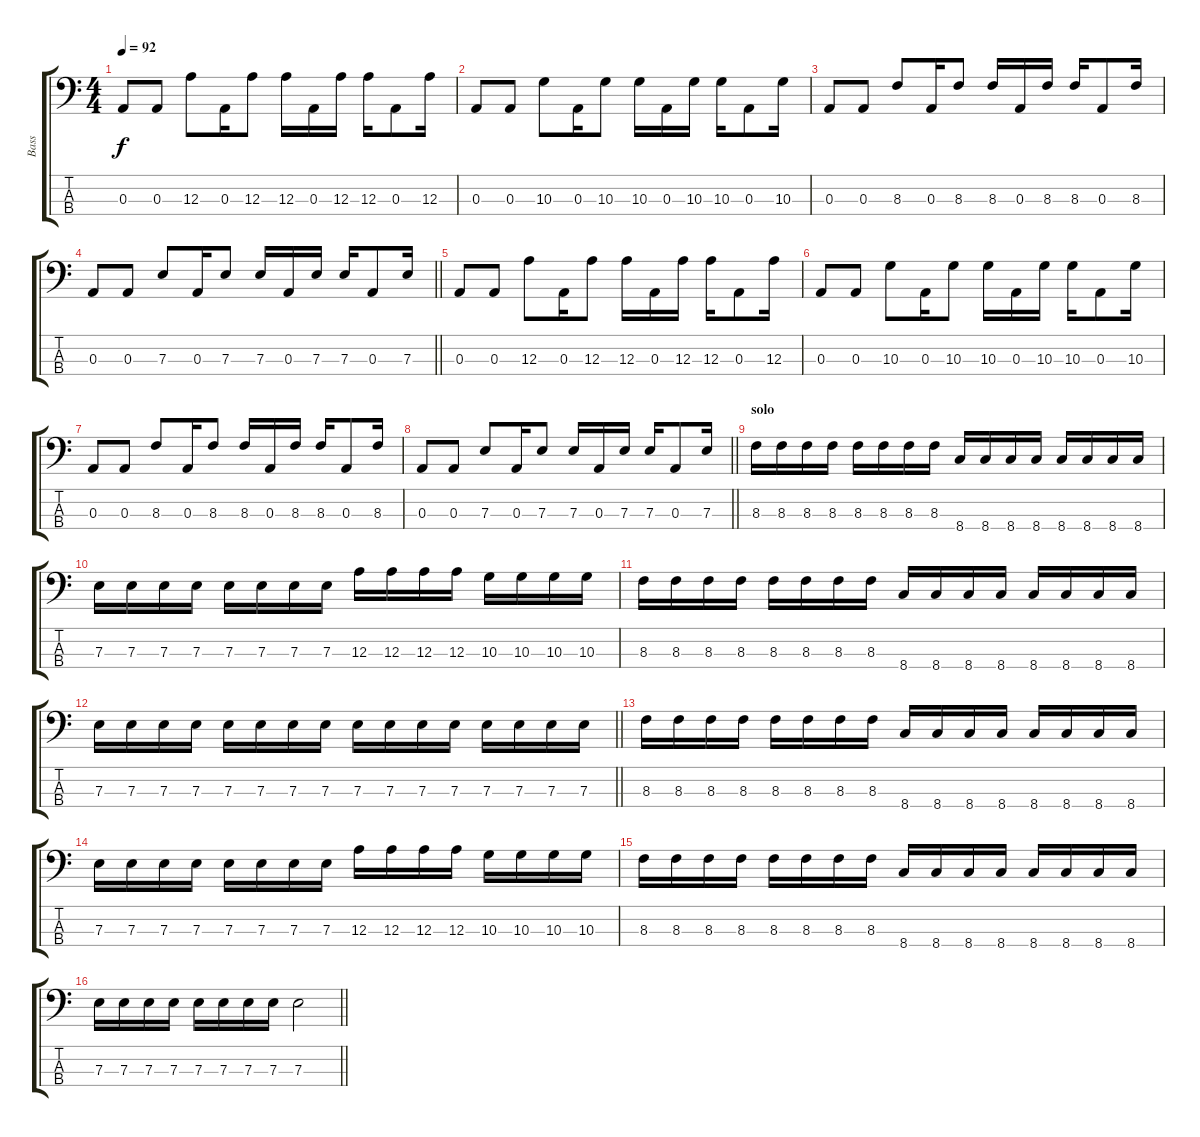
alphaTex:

\track ("Bass" "Bass") {instrument electricbassfinger}
\staff {score tabs}
\tuning (G2 D2 A1 E1) {hide}
\ts (4 4)
\tempo 92
\clef f4
\ks c
0.3.8{dy f instrument electricbassfinger} 0.3.8 12.3.8 0.3.16 12.3.8 12.3.16 0.3.16 12.3.16 12.3.16 0.3.8 12.3.16 |
0.3.8 0.3.8 10.3.8 0.3.16 10.3.8 10.3.16 0.3.16 10.3.16 10.3.16 0.3.8 10.3.16 |
0.3.8 0.3.8 8.3.8 0.3.16 8.3.8 8.3.16 0.3.16 8.3.16 8.3.16 0.3.8 8.3.16 |
\barLineRight lightlight
0.3.8 0.3.8 7.3.8 0.3.16 7.3.8 7.3.16 0.3.16 7.3.16 7.3.16 0.3.8 7.3.16 |
0.3.8 0.3.8 12.3.8 0.3.16 12.3.8 12.3.16 0.3.16 12.3.16 12.3.16 0.3.8 12.3.16 |
0.3.8 0.3.8 10.3.8 0.3.16 10.3.8 10.3.16 0.3.16 10.3.16 10.3.16 0.3.8 10.3.16 |
0.3.8 0.3.8 8.3.8 0.3.16 8.3.8 8.3.16 0.3.16 8.3.16 8.3.16 0.3.8 8.3.16 |
\barLineRight lightlight
0.3.8 0.3.8 7.3.8 0.3.16 7.3.8 7.3.16 0.3.16 7.3.16 7.3.16 0.3.8 7.3.16 |
\section ("" "solo")
8.3.16 8.3.16 8.3.16 8.3.16 8.3.16 8.3.16 8.3.16 8.3.16 8.4.16 8.4.16 8.4.16 8.4.16 8.4.16 8.4.16 8.4.16 8.4.16 |
7.3.16 7.3.16 7.3.16 7.3.16 7.3.16 7.3.16 7.3.16 7.3.16 12.3.16 12.3.16 12.3.16 12.3.16 10.3.16 10.3.16 10.3.16 10.3.16 |
8.3.16 8.3.16 8.3.16 8.3.16 8.3.16 8.3.16 8.3.16 8.3.16 8.4.16 8.4.16 8.4.16 8.4.16 8.4.16 8.4.16 8.4.16 8.4.16 |
\barLineRight lightlight
7.3.16 7.3.16 7.3.16 7.3.16 7.3.16 7.3.16 7.3.16 7.3.16 7.3.16 7.3.16 7.3.16 7.3.16 7.3.16 7.3.16 7.3.16 7.3.16 |
8.3.16 8.3.16 8.3.16 8.3.16 8.3.16 8.3.16 8.3.16 8.3.16 8.4.16 8.4.16 8.4.16 8.4.16 8.4.16 8.4.16 8.4.16 8.4.16 |
7.3.16 7.3.16 7.3.16 7.3.16 7.3.16 7.3.16 7.3.16 7.3.16 12.3.16 12.3.16 12.3.16 12.3.16 10.3.16 10.3.16 10.3.16 10.3.16 |
8.3.16 8.3.16 8.3.16 8.3.16 8.3.16 8.3.16 8.3.16 8.3.16 8.4.16 8.4.16 8.4.16 8.4.16 8.4.16 8.4.16 8.4.16 8.4.16 |
\barLineRight lightlight
7.3.16 7.3.16 7.3.16 7.3.16 7.3.16 7.3.16 7.3.16 7.3.16 7.3.2
